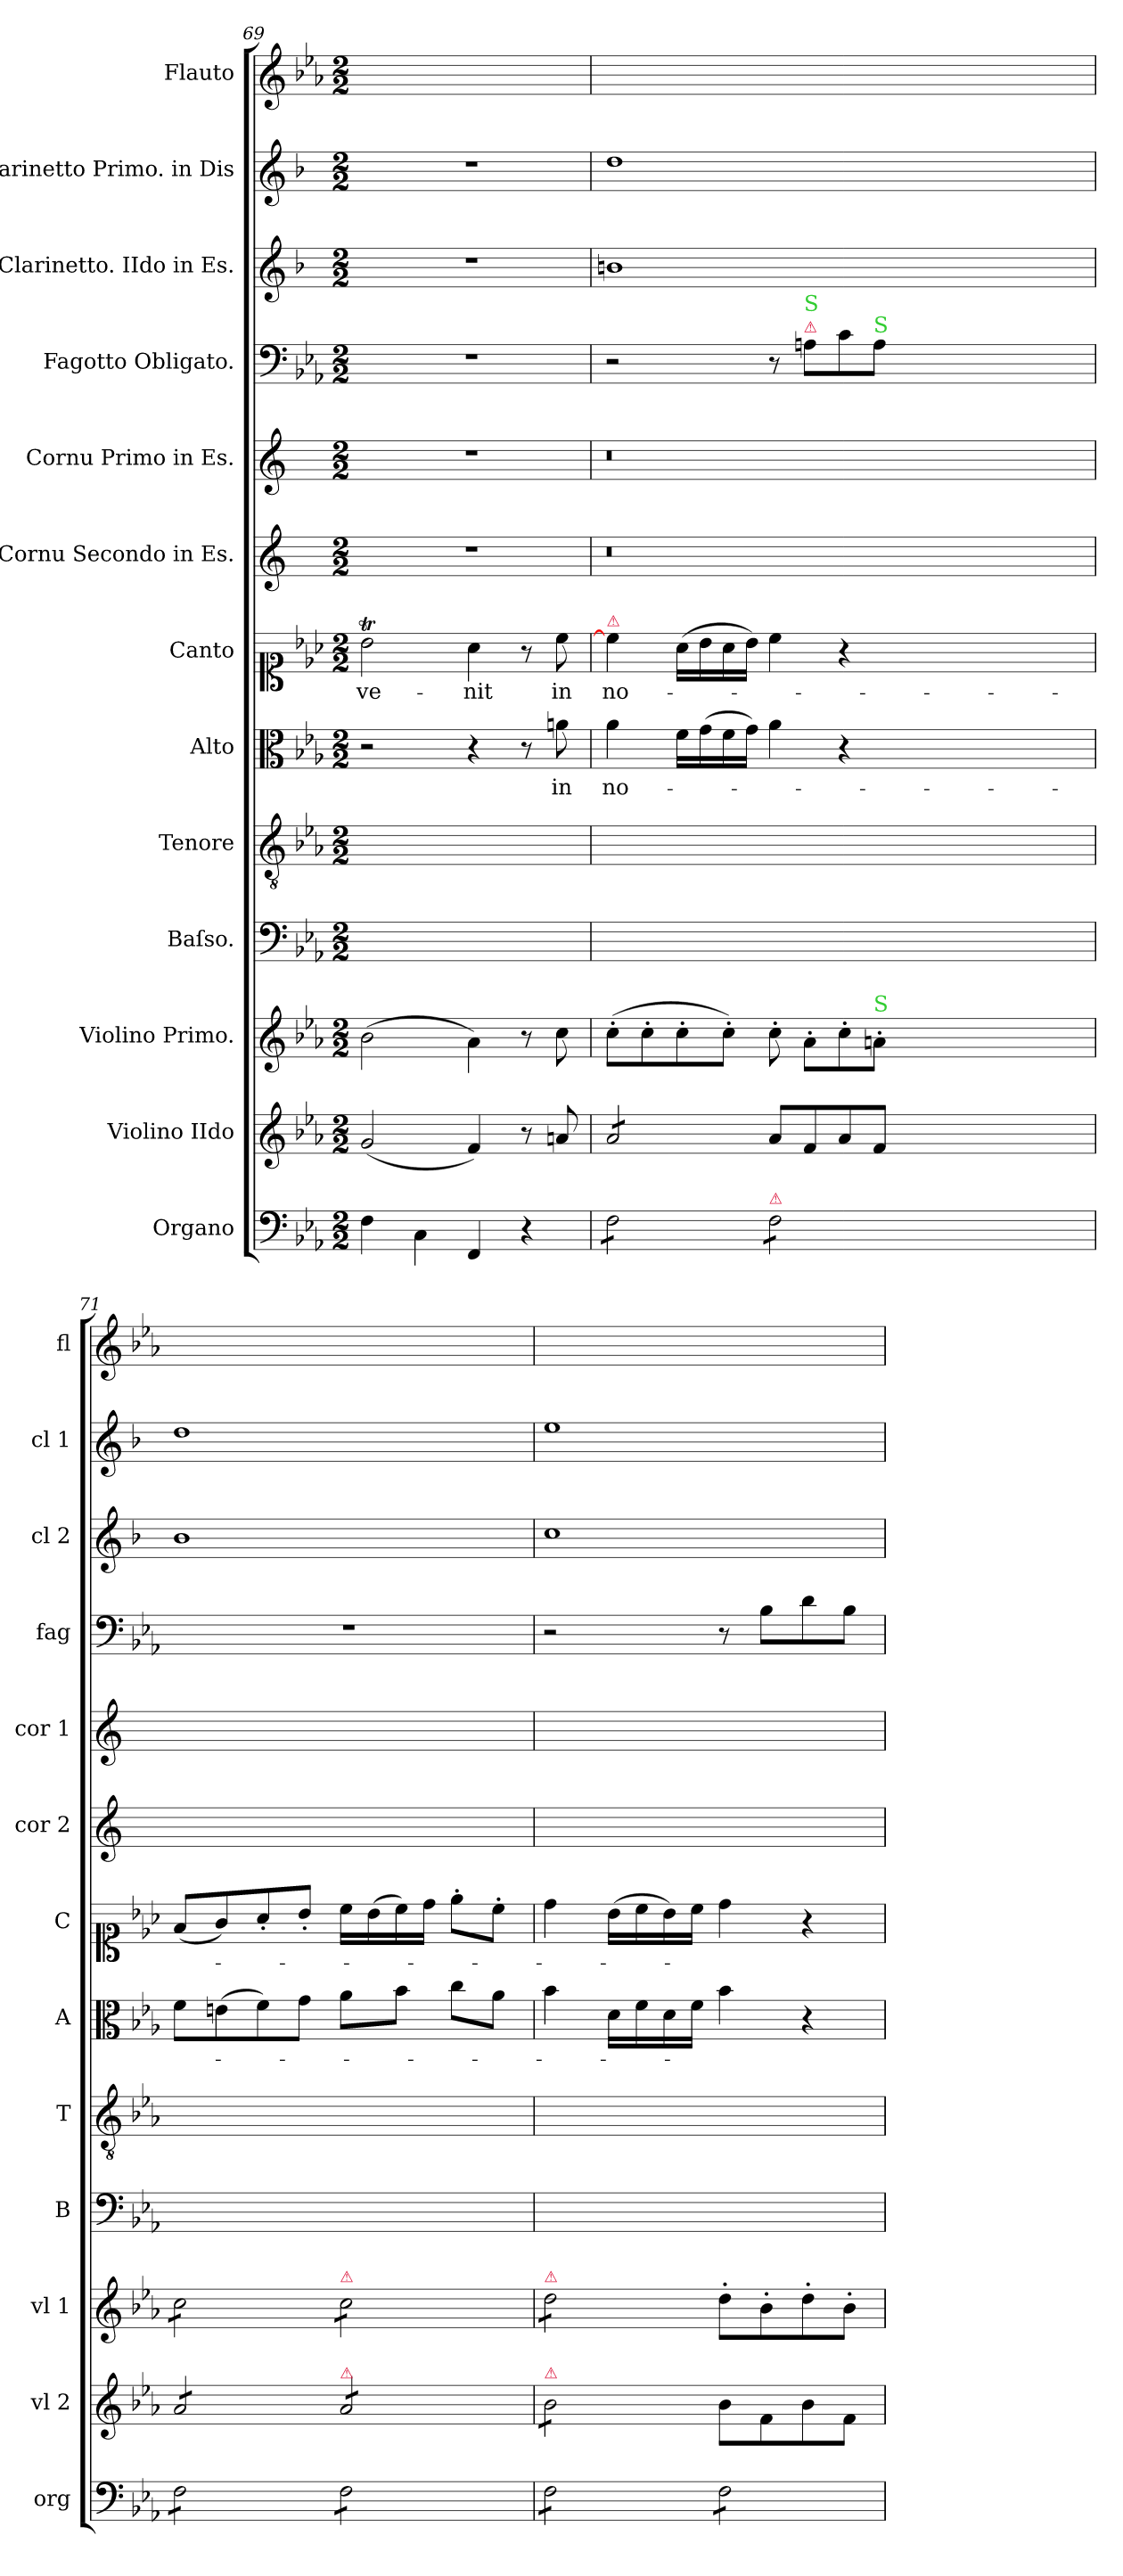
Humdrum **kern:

**kern	**kern	**kern	**kern	**kern	**kern	**text	**kern	**text	**kern	**kern	**kern	**dynam	**kern	**kern	**kern
*part13	*part12	*part11	*part10	*part9	*part8	*part8	*part7	*part7	*part6	*part5	*part4	*part4	*part3	*part2	*part1
*staff13	*staff12	*staff11	*staff10	*staff9	*staff8	*staff8	*staff7	*staff7	*staff6	*staff5	*staff4	*staff4	*staff3	*staff2	*staff1
*I"Organo	*I"Violino IIdo	*I"Violino Primo.	*I"Baſso.	*I"Tenore	*I"Alto	*	*I"Canto	*	*I"Cornu Secondo in Es.	*I"Cornu Primo in Es.	*I"Fagotto Obligato.	*	*I"Clarinetto. IIdo in Es.	*I"Clarinetto Primo. in Dis	*I"Flauto
*I'org	*I'vl 2	*I'vl 1	*I'B	*I'T	*I'A	*	*I'C	*	*I'cor 2	*I'cor 1	*I'fag	*	*I'cl 2	*I'cl 1	*I'fl
*clefF4	*clefG2	*clefG2	*clefF4	*clefGv2	*clefC3	*	*clefC1	*	*clefG2	*clefG2	*clefF4	*	*clefG2	*clefG2	*clefG2
*	*	*	*	*	*	*	*	*	*ITrd5c9	*ITrd5c9	*	*	*ITrd1c2	*ITrd1c2	*
*k[b-e-a-]	*k[b-e-a-]	*k[b-e-a-]	*k[b-e-a-]	*k[b-e-a-]	*k[b-e-a-]	*	*k[b-e-a-]	*	*k[b-e-a-]	*k[b-e-a-]	*k[b-e-a-]	*	*k[b-e-a-]	*k[b-e-a-]	*k[b-e-a-]
*E-:	*E-:	*E-:	*E-:	*E-:	*E-:	*	*E-:	*	*E-:	*E-:	*E-:	*	*E-:	*E-:	*E-:
*M2/2	*M2/2	*M2/2	*M2/2	*M2/2	*M2/2	*	*M2/2	*	*M2/2	*M2/2	*M2/2	*	*M2/2	*M2/2	*M2/2
=69	=69	=69	=69	=69	=69	=69	=69	=69	=69	=69	=69	=69	=69	=69	=69
4F\	(2g/	(2b-\	1ryy	1ryy	2r	.	2b-T\	ve-	1r	1r	1r	.	1r	1r	1ryy
4C\	.	.	.	.	.	.	.	.	.	.	.	.	.	.	.
4FF/	4f/)	4a-\)	.	.	4r	.	4a-\	-nit	.	.	.	.	.	.	.
4r	8r	8r	.	.	8r	.	8r	.	.	.	.	.	.	.	.
.	8an/	8cc\	.	.	8an\	in	8cc\	in	.	.	.	.	.	.	.
=70	=70	=70	=70	=70	=70	=70	=70	=70	=70	=70	=70	=70	=70	=70	=70
!	!	!	!	!	!	!	!LO:TX:a:color=crimson:t=⚠	!	!	!	!	!	!	!	!
!	!LO:TX:a:color=crimson:t=⚠	!	!	!	!	!	!	!	!	!	!	!	!	!	!
!LO:TX:a:color=crimson:t=⚠	!	!	!	!	!	!	!	!	!	!	!	!	!	!	!
*tremolo	*	*	*	*	*	*	*	*	*	*	*	*	*	*	*
*	*tremolo	*	*	*	*	*	*	*	*	*	*	*	*	*	*
8F\L	8a-/L	(8cc'\L	1ryy	1ryy	4a-\	no-	4cc\]	no-	0.r	0.r	2r	.	1an	1cc	1ryy
8F\	8a-/	8cc'\	.	.	.	.	.	.	.	.	.	.	.	.	.
8F\	8a-/	8cc'\	.	.	16f\LL	.	(16a-\LL	.	.	.	.	.	.	.	.
.	.	.	.	.	(16g\	.	16b-\	.	.	.	.	.	.	.	.
8F\J	8a-/J	8cc'\J)	.	.	16f\	.	16a-\	.	.	.	.	.	.	.	.
*	*Xtremolo	*	*	*	*	*	*	*	*	*	*	*	*	*	*
.	.	.	.	.	16g\JJ)	.	16b-\JJ)	.	.	.	.	.	.	.	.
!LO:TX:a:color=crimson:t=⚠	!	!	!	!	!	!	!	!	!	!	!	!	!	!	!
8F\L	8a-/L	8cc'\	.	.	4a-\	.	4cc\	.	.	.	8r	.	.	.	.
!	!	!	!	!	!	!	!	!	!	!	!LO:TX:a:color=crimson:t=⚠	!	!	!	!
!	!	!	!	!	!	!	!	!	!	!	!LO:TX:a:color=limegreen:t=S	!	!	!	!
!	!	!	!	!	!	!	!	!	!	!	!	!LO:DY:b	!	!	!
8F\	8f/	8a-'\L	.	.	.	.	.	.	.	.	8An\L	p&colon;	.	.	.
8F\	8a-/	8cc'\	.	.	4r	.	4r	.	.	.	8c\	.	.	.	.
!	!	!	!	!	!	!	!	!	!	!	!LO:TX:a:color=limegreen:t=S	!	!	!	!
!	!	!LO:TX:a:color=limegreen:t=S	!	!	!	!	!	!	!	!	!	!	!	!	!
8F\J	8f/J	8an'\J	.	.	.	.	.	.	.	.	8A\J	.	.	.	.
0ryy	0ryy	0ryy	0ryy	0ryy	0ryy	.	0ryy	.	.	.	0ryy	.	0ryy	0ryy	0ryy
=71	=71	=71	=71	=71	=71	=71	=71	=71	=71	=71	=71	=71	=71	=71	=71
!	!	!LO:TX:a:color=crimson:t=⚠	!	!	!	!	!	!	!	!	!	!	!	!	!
!	!LO:TX:a:color=crimson:t=⚠	!	!	!	!	!	!	!	!	!	!	!	!	!	!
*	*tremolo	*	*	*	*	*	*	*	*	*	*	*	*	*	*
*	*	*tremolo	*	*	*	*	*	*	*	*	*	*	*	*	*
8F\L	8a-/L	8cc\L	1ryy	1ryy	8f\L	.	(8f/L	.	1ryy	1ryy	1r	.	1a-	1cc	1ryy
8F\	8a-/	8cc\	.	.	(8en\	.	8g/)	.	.	.	.	.	.	.	.
8F\	8a-/	8cc\	.	.	8f\)	.	8a-'/	.	.	.	.	.	.	.	.
8F\J	8a-/J	8cc\J	.	.	8g\J	.	8b-'/J	.	.	.	.	.	.	.	.
!	!	!LO:TX:a:color=crimson:t=⚠	!	!	!	!	!	!	!	!	!	!	!	!	!
!	!LO:TX:a:color=crimson:t=⚠	!	!	!	!	!	!	!	!	!	!	!	!	!	!
8F\L	8a-/L	8cc\L	.	.	8a-\L	.	16cc\LL	.	.	.	.	.	.	.	.
.	.	.	.	.	.	.	(16b-\	.	.	.	.	.	.	.	.
8F\	8a-/	8cc\	.	.	8b-\J	.	16cc\)	.	.	.	.	.	.	.	.
.	.	.	.	.	.	.	16dd\JJ	.	.	.	.	.	.	.	.
8F\	8a-/	8cc\	.	.	8cc\L	.	8ee-'\L	.	.	.	.	.	.	.	.
8F\J	8a-/J	8cc\J	.	.	8a-\J	.	8cc'\J	.	.	.	.	.	.	.	.
=72	=72	=72	=72	=72	=72	=72	=72	=72	=72	=72	=72	=72	=72	=72	=72
!	!	!LO:TX:a:color=crimson:t=⚠	!	!	!	!	!	!	!	!	!	!	!	!	!
!	!LO:TX:a:color=crimson:t=⚠	!	!	!	!	!	!	!	!	!	!	!	!	!	!
8F\L	8b-\L	8dd\L	1ryy	1ryy	4b-\	.	4dd\	.	1ryy	1ryy	2r	.	1b-	1dd	1ryy
8F\	8b-\	8dd\	.	.	.	.	.	.	.	.	.	.	.	.	.
8F\	8b-\	8dd\	.	.	16d\LL	.	(16b-\LL	.	.	.	.	.	.	.	.
.	.	.	.	.	16f\	.	16cc\	.	.	.	.	.	.	.	.
8F\J	8b-\J	8dd\J	.	.	16d\	.	16b-\)	.	.	.	.	.	.	.	.
*	*	*Xtremolo	*	*	*	*	*	*	*	*	*	*	*	*	*
*	*Xtremolo	*	*	*	*	*	*	*	*	*	*	*	*	*	*
.	.	.	.	.	16f\JJ	.	16cc\JJ	.	.	.	.	.	.	.	.
8F\L	8b-\L	8dd'\L	.	.	4b-\	.	4dd\	.	.	.	8r	.	.	.	.
8F\	8f\	8b-'\	.	.	.	.	.	.	.	.	8B-\L	.	.	.	.
8F\	8b-\	8dd'\	.	.	4r	.	4r	.	.	.	8d\	.	.	.	.
8F\J	8f\J	8b-'\J	.	.	.	.	.	.	.	.	8B-\J	.	.	.	.
*Xtremolo	*	*	*	*	*	*	*	*	*	*	*	*	*	*	*
=	=	=	=	=	=	=	=	=	=	=	=	=	=	=	=
*-	*-	*-	*-	*-	*-	*-	*-	*-	*-	*-	*-	*-	*-	*-	*-
